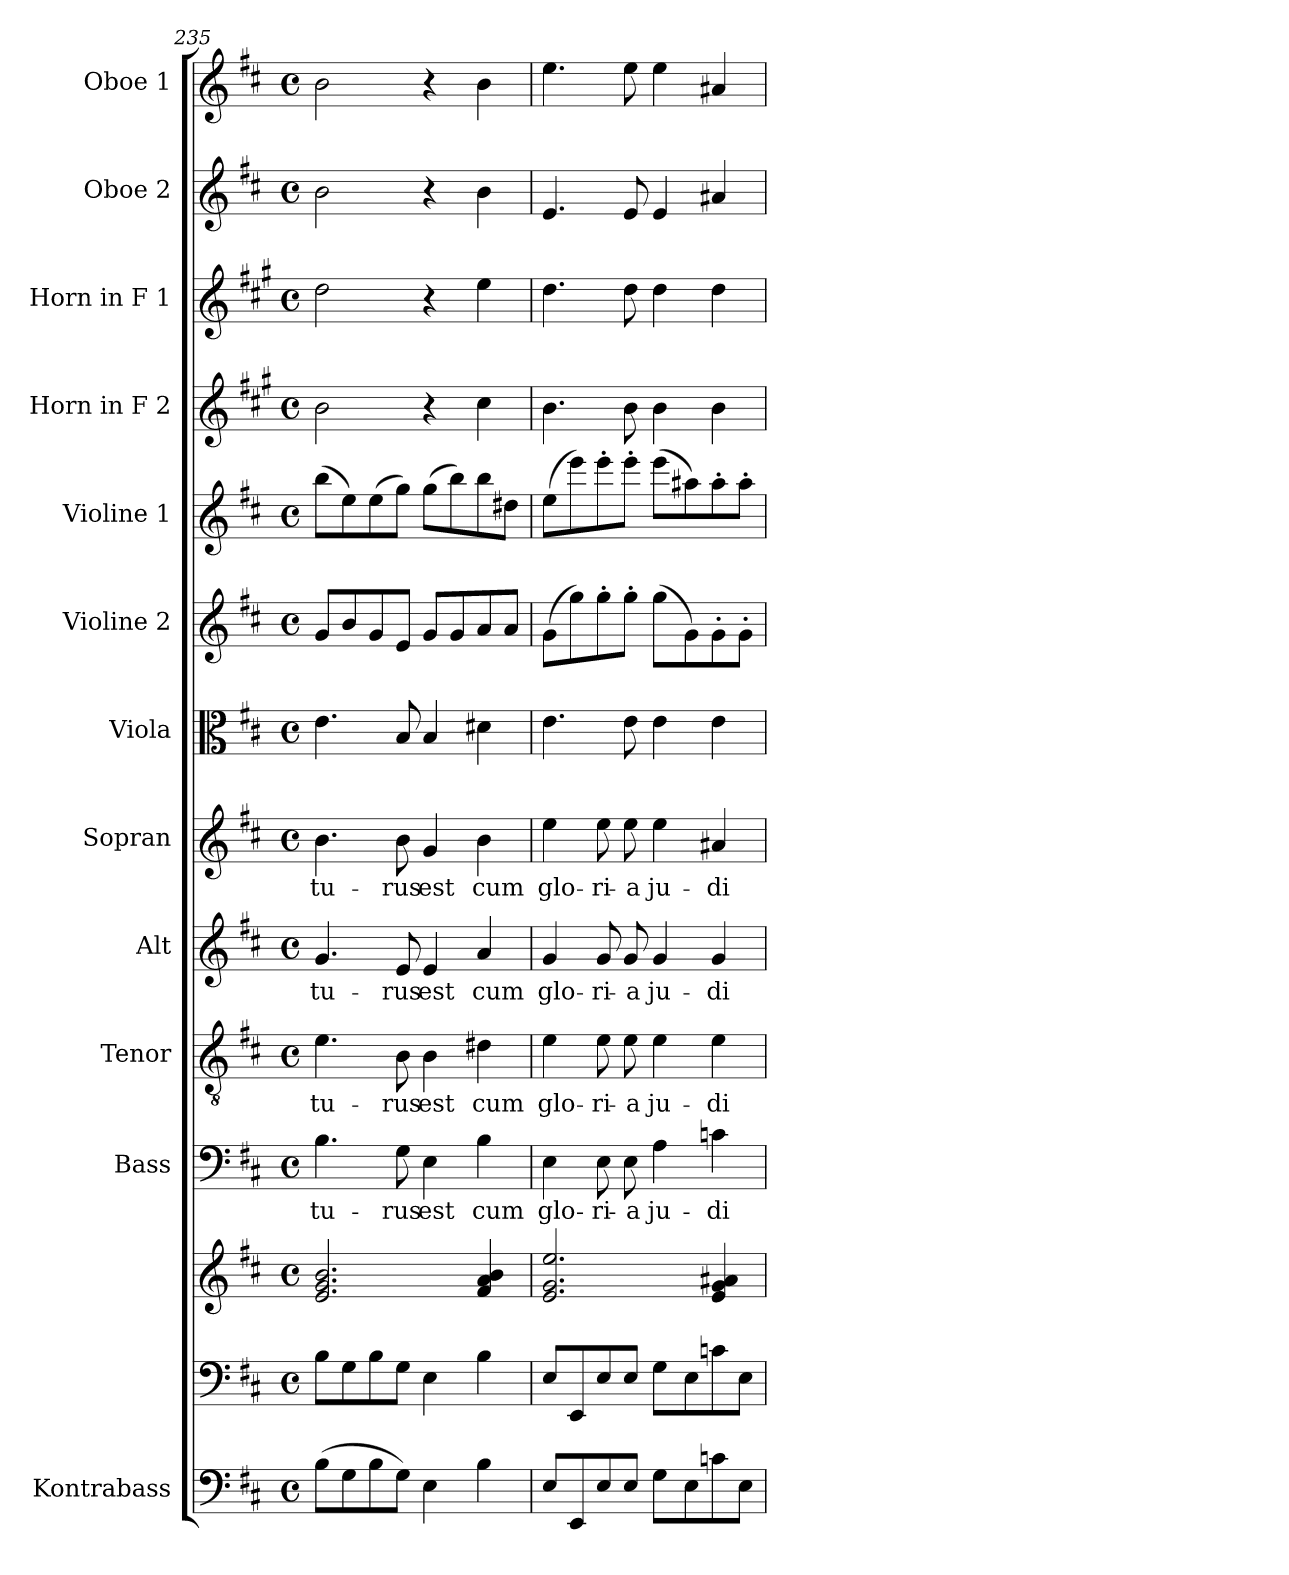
**kern	**kern	**kern	**kern	**text	**kern	**text	**kern	**text	**kern	**text	**kern	**kern	**kern	**kern	**kern	**kern	**kern
*part13	*part12	*part12	*part11	*part11	*part10	*part10	*part9	*part9	*part8	*part8	*part7	*part6	*part5	*part4	*part3	*part2	*part1
*staff14	*staff13	*staff12	*staff11	*staff11	*staff10	*staff10	*staff9	*staff9	*staff8	*staff8	*staff7	*staff6	*staff5	*staff4	*staff3	*staff2	*staff1
*I"Kontrabass	*	*	*I"Bass	*	*I"Tenor	*	*I"Alt	*	*I"Sopran	*	*I"Viola	*I"Violine 2	*I"Violine 1	*I"Horn in F 2	*I"Horn in F 1	*I"Oboe 2	*I"Oboe 1
*I'Kb.	*	*	*I'B.	*	*I'T.	*	*I'A.	*	*I'S.	*	*I'Vla.	*I'Vl. 2	*I'Vl. 1	*	*	*I'Ob. 2	*I'Ob. 1
*clefF4	*clefF4	*clefG2	*clefF4	*	*clefGv2	*	*clefG2	*	*clefG2	*	*clefC3	*clefG2	*clefG2	*clefG2	*clefG2	*clefG2	*clefG2
*ITrd7c12	*	*	*	*	*	*	*	*	*	*	*	*	*	*ITrd4c7	*ITrd4c7	*	*
*k[f#c#]	*k[f#c#]	*k[f#c#]	*k[f#c#]	*	*k[f#c#]	*	*k[f#c#]	*	*k[f#c#]	*	*k[f#c#]	*k[f#c#]	*k[f#c#]	*k[f#c#]	*k[f#c#]	*k[f#c#]	*k[f#c#]
*D:	*D:	*D:	*D:	*	*D:	*	*D:	*	*D:	*	*D:	*D:	*D:	*D:	*D:	*D:	*D:
*M4/4	*M4/4	*M4/4	*M4/4	*	*M4/4	*	*M4/4	*	*M4/4	*	*M4/4	*M4/4	*M4/4	*M4/4	*M4/4	*M4/4	*M4/4
*met(c)	*met(c)	*met(c)	*met(c)	*	*met(c)	*	*met(c)	*	*met(c)	*	*met(c)	*met(c)	*met(c)	*met(c)	*met(c)	*met(c)	*met(c)
=235	=235	=235	=235	=235	=235	=235	=235	=235	=235	=235	=235	=235	=235	=235	=235	=235	=235
!	!	!	!	!LO:LY:b	!	!LO:LY:b	!	!LO:LY:b	!	!LO:LY:b	!	!	!	!	!	!	!
(>8BB\L	8B\L	2.e/ 2.g/ 2.b/	4.B\	-tu-	4.e\	-tu-	4.g/	-tu-	4.b\	-tu-	4.e\	8g/L	(>8bb\L	2e\	2g\	2b\	2b\
8GG\	8G\	.	.	.	.	.	.	.	.	.	.	8b/	8ee\)	.	.	.	.
8BB\	8B\	.	.	.	.	.	.	.	.	.	.	8g/	(>8ee\	.	.	.	.
!	!	!	!	!LO:LY:b	!	!LO:LY:b	!	!LO:LY:b	!	!LO:LY:b	!	!	!	!	!	!	!
8GG\J)	8G\J	.	8G\	-rus	8B\	-rus	8e/	-rus	8b\	-rus	8B/	8e/J	8gg\J)	.	.	.	.
!	!	!	!	!LO:LY:b	!	!LO:LY:b	!	!LO:LY:b	!	!LO:LY:b	!	!	!	!	!	!	!
4EE\	4E\	.	4E\	est	4B\	est	4e/	est	4g/	est	4B/	8g/L	(>8gg\L	4r	4r	4r	4r
.	.	.	.	.	.	.	.	.	.	.	.	8g/	8bb\)	.	.	.	.
!	!	!	!	!LO:LY:b	!	!LO:LY:b	!	!LO:LY:b	!	!LO:LY:b	!	!	!	!	!	!	!
4BB\	4B\	4f#/ 4a/ 4b/	4B\	cum	4d#X\	cum	4a/	cum	4b\	cum	4d#X\	8a/	8bb\	4f#\	4a\	4b\	4b\
.	.	.	.	.	.	.	.	.	.	.	.	8a/J	8dd#X\J	.	.	.	.
=236	=236	=236	=236	=236	=236	=236	=236	=236	=236	=236	=236	=236	=236	=236	=236	=236	=236
!	!	!	!	!LO:LY:b	!	!LO:LY:b	!	!LO:LY:b	!	!LO:LY:b	!	!	!	!	!	!	!
8EE/L	8E/L	2.e/ 2.g/ 2.ee/	4E\	glo-	4e\	glo-	4g/	glo-	4ee\	glo-	4.e\	(>8g\L	(>8ee\L	4.e\	4.g\	4.e/	4.ee\
8EEE/	8EE/	.	.	.	.	.	.	.	.	.	.	8gg\)	8eee\)	.	.	.	.
!	!	!	!	!LO:LY:b	!	!LO:LY:b	!	!LO:LY:b	!	!LO:LY:b	!	!	!	!	!	!	!
8EE/	8E/	.	8E\	-ri-	8e\	-ri-	8g/	-ri-	8ee\	-ri-	.	8gg'>\	8eee'>\	.	.	.	.
!	!	!	!	!LO:LY:b	!	!LO:LY:b	!	!LO:LY:b	!	!LO:LY:b	!	!	!	!	!	!	!
8EE/J	8E/J	.	8E\	-a	8e\	-a	8g/	-a	8ee\	-a	8e\	8gg'>\J	8eee'>\J	8e\	8g\	8e/	8ee\
!	!	!	!	!LO:LY:b	!	!LO:LY:b	!	!LO:LY:b	!	!LO:LY:b	!	!	!	!	!	!	!
8GG\L	8G\L	.	4A\	ju-	4e\	ju-	4g/	ju-	4ee\	ju-	4e\	(>8gg\L	(>8eee\L	4e\	4g\	4e/	4ee\
8EE\	8E\	.	.	.	.	.	.	.	.	.	.	8g\)	8aa#X\)	.	.	.	.
!	!	!	!	!LO:LY:b	!	!LO:LY:b	!	!LO:LY:b	!	!LO:LY:b	!	!	!	!	!	!	!
8Cn\	8cn\	4e/ 4g/ 4a#X/	4cn\	-di-	4e\	-di-	4g/	-di-	4a#X/	-di-	4e\	8g'>\	8aa#'>\	4e\	4g\	4a#X/	4a#X/
8EE\J	8E\J	.	.	.	.	.	.	.	.	.	.	8g'>\J	8aa#'>\J	.	.	.	.
=	=	=	=	=	=	=	=	=	=	=	=	=	=	=	=	=	=
*-	*-	*-	*-	*-	*-	*-	*-	*-	*-	*-	*-	*-	*-	*-	*-	*-	*-
